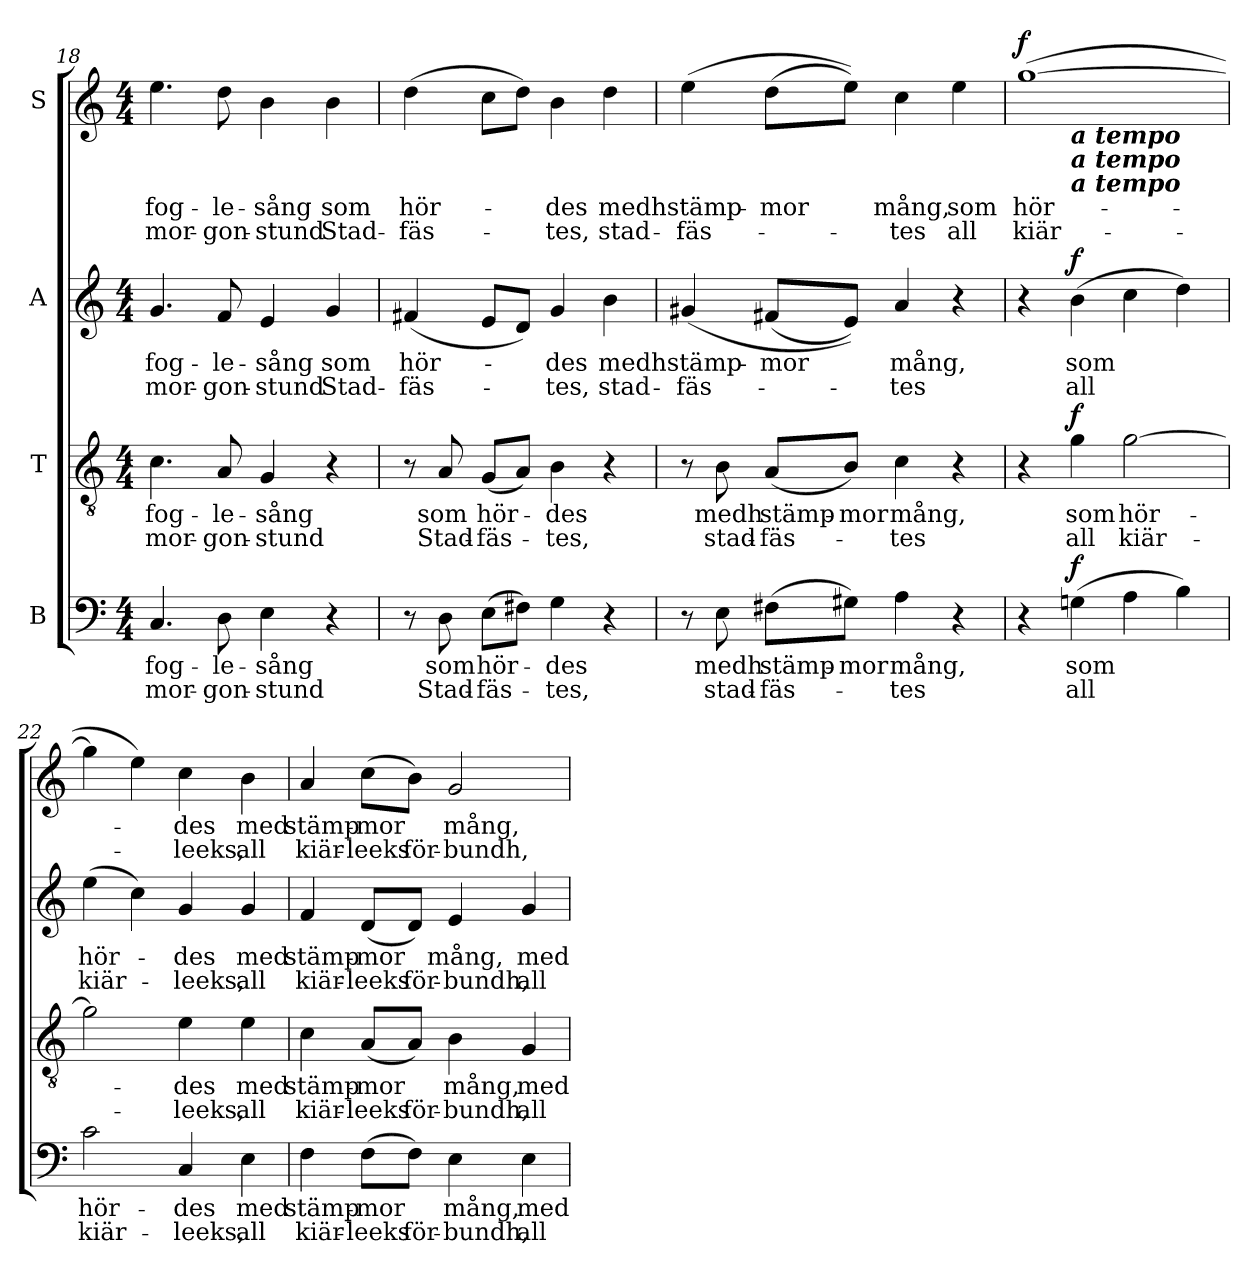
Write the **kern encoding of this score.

**kern	**text	**text	**dynam	**kern	**text	**text	**dynam	**kern	**text	**text	**dynam	**kern	**text	**text	**dynam
*part4	*part4	*part4	*part4	*part3	*part3	*part3	*part3	*part2	*part2	*part2	*part2	*part1	*part1	*part1	*part1
*staff4	*staff4	*staff4	*staff4	*staff3	*staff3	*staff3	*staff3	*staff2	*staff2	*staff2	*staff2	*staff1	*staff1	*staff1	*staff1
*I"B	*	*	*	*I"T	*	*	*	*I"A	*	*	*	*I"S	*	*	*
*clefF4	*	*	*	*clefGv2	*	*	*	*clefG2	*	*	*	*clefG2	*	*	*
*k[]	*	*	*	*k[]	*	*	*	*k[]	*	*	*	*k[]	*	*	*
*C:	*	*	*	*C:	*	*	*	*C:	*	*	*	*C:	*	*	*
*M4/4	*	*	*	*M4/4	*	*	*	*M4/4	*	*	*	*M4/4	*	*	*
=18	=18	=18	=18	=18	=18	=18	=18	=18	=18	=18	=18	=18	=18	=18	=18
!	!LO:LY:b	!LO:LY:b	!	!	!	!	!	!	!	!	!	!	!	!	!
!	!	!	!	!	!LO:LY:b	!LO:LY:b	!	!	!	!	!	!	!	!	!
!	!	!	!	!	!	!	!	!	!LO:LY:b	!LO:LY:b	!	!	!	!	!
!	!	!	!	!	!	!	!	!	!	!	!	!	!LO:LY:b	!LO:LY:b	!
4.C/	fog-	mor-	.	4.c\	fog-	mor-	.	4.g/	fog-	mor-	.	4.ee\	fog-	mor-	.
!	!LO:LY:b	!LO:LY:b	!	!	!	!	!	!	!	!	!	!	!	!	!
!	!	!	!	!	!LO:LY:b	!LO:LY:b	!	!	!	!	!	!	!	!	!
!	!	!	!	!	!	!	!	!	!LO:LY:b	!LO:LY:b	!	!	!	!	!
!	!	!	!	!	!	!	!	!	!	!	!	!	!LO:LY:b	!LO:LY:b	!
8D\	-le-	-gon-	.	8A/	-le-	-gon-	.	8f/	-le-	-gon-	.	8dd\	-le-	-gon-	.
!	!LO:LY:b	!LO:LY:b	!	!	!	!	!	!	!	!	!	!	!	!	!
!	!	!	!	!	!LO:LY:b	!LO:LY:b	!	!	!	!	!	!	!	!	!
!	!	!	!	!	!	!	!	!	!LO:LY:b	!LO:LY:b	!	!	!	!	!
!	!	!	!	!	!	!	!	!	!	!	!	!	!LO:LY:b	!LO:LY:b	!
4E\	-sång	-stund	.	4G/	-sång	-stund	.	4e/	-sång	-stund	.	4b\	-sång	-stund	.
!	!	!	!	!	!	!	!	!	!LO:LY:b	!LO:LY:b	!	!	!	!	!
!	!	!	!	!	!	!	!	!	!	!	!	!	!LO:LY:b	!LO:LY:b	!
4r	.	.	.	4r	.	.	.	4g/	som	Stad-	.	4b\	som	Stad-	.
!!LO:LB:g=z
=19	=19	=19	=19	=19	=19	=19	=19	=19	=19	=19	=19	=19	=19	=19	=19
!	!	!	!	!	!	!	!	!	!LO:LY:b	!LO:LY:b	!	!	!	!	!
!	!	!	!	!	!	!	!	!	!	!	!	!	!LO:LY:b	!LO:LY:b	!
8r	.	.	.	8r	.	.	.	(<4f#X/	hör-	-fäs-	.	(>4dd\	hör-	-fäs-	.
!	!LO:LY:b	!LO:LY:b	!	!	!	!	!	!	!	!	!	!	!	!	!
!	!	!	!	!	!LO:LY:b	!LO:LY:b	!	!	!	!	!	!	!	!	!
8D\	som	Stad-	.	8A/	som	Stad-	.	.	.	.	.	.	.	.	.
!	!LO:LY:b	!LO:LY:b	!	!	!	!	!	!	!	!	!	!	!	!	!
!	!	!	!	!	!LO:LY:b	!LO:LY:b	!	!	!	!	!	!	!	!	!
(>8E\L	hör-	-fäs-	.	(<8G/L	hör-	-fäs-	.	8e/L	.	.	.	8cc\L	.	.	.
8F#X\J)	.	.	.	8A/J)	.	.	.	8d/J)	.	.	.	8dd\J)	.	.	.
!	!LO:LY:b	!LO:LY:b	!	!	!	!	!	!	!	!	!	!	!	!	!
!	!	!	!	!	!LO:LY:b	!LO:LY:b	!	!	!	!	!	!	!	!	!
!	!	!	!	!	!	!	!	!	!LO:LY:b	!LO:LY:b	!	!	!	!	!
!	!	!	!	!	!	!	!	!	!	!	!	!	!LO:LY:b	!LO:LY:b	!
4G\	-des	-tes,	.	4B\	-des	-tes,	.	4g/	-des	-tes,	.	4b\	-des	-tes,	.
!	!	!	!	!	!	!	!	!	!LO:LY:b	!LO:LY:b	!	!	!	!	!
!	!	!	!	!	!	!	!	!	!	!	!	!	!LO:LY:b	!LO:LY:b	!
4r	.	.	.	4r	.	.	.	4b\	medh	stad-	.	4dd\	medh	stad-	.
=20	=20	=20	=20	=20	=20	=20	=20	=20	=20	=20	=20	=20	=20	=20	=20
!	!	!	!	!	!	!	!	!	!LO:LY:b	!LO:LY:b	!	!	!	!	!
!	!	!	!	!	!	!	!	!	!	!	!	!	!LO:LY:b	!LO:LY:b	!
8r	.	.	.	8r	.	.	.	(<4g#X/	stämp-	-fäs-	.	(>4ee\	stämp-	-fäs-	.
!	!LO:LY:b	!LO:LY:b	!	!	!	!	!	!	!	!	!	!	!	!	!
!	!	!	!	!	!LO:LY:b	!LO:LY:b	!	!	!	!	!	!	!	!	!
8E\	medh	stad-	.	8B\	medh	stad-	.	.	.	.	.	.	.	.	.
!	!LO:LY:b	!LO:LY:b	!	!	!	!	!	!	!	!	!	!	!	!	!
!	!	!	!	!	!LO:LY:b	!LO:LY:b	!	!	!	!	!	!	!	!	!
!	!	!	!	!	!	!	!	!	!LO:LY:b	!	!	!	!	!	!
!	!	!	!	!	!	!	!	!	!	!	!	!	!LO:LY:b	!	!
(>8F#X\L	stämp-	-fäs-	.	(<8A/L	stämp-	-fäs-	.	(<8f#X/L	-mor	.	.	(>8dd\L	-mor	.	.
!	!LO:LY:b	!	!	!	!	!	!	!	!	!	!	!	!	!	!
!	!	!	!	!	!LO:LY:b	!	!	!	!	!	!	!	!	!	!
8G#X\J)	-mor	.	.	8B/J)	-mor	.	.	8e/J))	.	.	.	8ee\J))	.	.	.
!	!LO:LY:b	!LO:LY:b	!	!	!	!	!	!	!	!	!	!	!	!	!
!	!	!	!	!	!LO:LY:b	!LO:LY:b	!	!	!	!	!	!	!	!	!
!	!	!	!	!	!	!	!	!	!LO:LY:b	!LO:LY:b	!	!	!	!	!
!	!	!	!	!	!	!	!	!	!	!	!	!	!LO:LY:b	!LO:LY:b	!
4A\	mång,	-tes	.	4c\	mång,	-tes	.	4a/	mång,	-tes	.	4cc\	mång,	-tes	.
!	!	!	!	!	!	!	!	!	!	!	!	!	!LO:LY:b	!LO:LY:b	!
4r	.	.	.	4r	.	.	.	4r	.	.	.	4ee\	som	all	.
=21	=21	=21	=21	=21	=21	=21	=21	=21	=21	=21	=21	=21	=21	=21	=21
!	!	!	!	!	!	!	!	!	!	!	!	!LO:TX:a:Bi:t=a tempo	!	!	!
!	!	!	!	!	!	!	!	!	!	!	!	!	!LO:LY:b	!LO:LY:b	!LO:DY:a
*	*	*	*	*	*	*	*	*	*	*	*	*^	*	*	*
4r	.	.	.	4r	.	.	.	4r	.	.	.	(>[1gg	4ryy	hör-	kiär-	f
!	!LO:LY:b	!LO:LY:b	!	!	!	!	!	!	!	!	!	!	!	!	!	!
!	!	!	!	!	!LO:LY:b	!LO:LY:b	!	!	!	!	!	!	!	!	!	!
!	!	!	!	!	!	!	!	!	!	!	!	!	!LO:TX:b:Bi:t=a tempo	!	!	!
!	!	!	!	!	!	!	!	!	!	!	!	!	!LO:TX:b:Bi:t=a tempo	!	!	!
!	!	!	!	!	!	!	!	!	!	!	!	!	!LO:TX:b:Bi:t=a tempo	!	!	!
!	!	!	!LO:DY:a	!	!	!	!LO:DY:a	!	!LO:LY:b	!LO:LY:b	!LO:DY:a	!	!	!	!	!
(>4Gni\	som	all	f	4g\	som	all	f	(>4b\	som	all	f	.	2.ryy	.	.	.
!	!	!	!	!	!LO:LY:b	!LO:LY:b	!	!	!	!	!	!	!	!	!	!
4A\	.	.	.	[2g\	hör-	kiär-	.	4cc\	.	.	.	.	.	.	.	.
4B\)	.	.	.	.	.	.	.	4dd\)	.	.	.	.	.	.	.	.
*	*	*	*	*	*	*	*	*	*	*	*	*v	*v	*	*	*
=22	=22	=22	=22	=22	=22	=22	=22	=22	=22	=22	=22	=22	=22	=22	=22
*	*	*	*	*	*	*	*	*	*	*	*	*^	*	*	*
!	!LO:LY:b	!LO:LY:b	!	!	!	!	!	!	!	!	!	!	!	!	!	!
*	*	*	*	*	*	*	*	*	*	*	*	*v	*v	*	*	*
*	*	*	*	*	*	*	*	*	*	*	*	*^	*	*	*
!	!	!	!	!	!	!	!	!	!LO:LY:b	!LO:LY:b	!	!	!	!	!	!
*	*	*	*	*	*	*	*	*	*	*	*	*v	*v	*	*	*
2c\	hör-	kiär-	.	2g\]	.	.	.	(>4ee\	hör-	kiär-	.	4gg\]	.	.	.
.	.	.	.	.	.	.	.	4cc\)	.	.	.	4ee\)	.	.	.
!	!LO:LY:b	!LO:LY:b	!	!	!	!	!	!	!	!	!	!	!	!	!
!	!	!	!	!	!LO:LY:b	!LO:LY:b	!	!	!	!	!	!	!	!	!
!	!	!	!	!	!	!	!	!	!LO:LY:b	!LO:LY:b	!	!	!	!	!
!	!	!	!	!	!	!	!	!	!	!	!	!	!LO:LY:b	!LO:LY:b	!
4C/	-des	-leeks,	.	4e\	-des	-leeks,	.	4g/	-des	-leeks,	.	4cc\	-des	-leeks,	.
!	!LO:LY:b	!LO:LY:b	!	!	!	!	!	!	!	!	!	!	!	!	!
!	!	!	!	!	!LO:LY:b	!LO:LY:b	!	!	!	!	!	!	!	!	!
!	!	!	!	!	!	!	!	!	!LO:LY:b	!LO:LY:b	!	!	!	!	!
!	!	!	!	!	!	!	!	!	!	!	!	!	!LO:LY:b	!LO:LY:b	!
4E\	med	all	.	4e\	med	all	.	4g/	med	all	.	4b\	med	all	.
!!LO:LB:g=z
=23	=23	=23	=23	=23	=23	=23	=23	=23	=23	=23	=23	=23	=23	=23	=23
!	!LO:LY:b	!LO:LY:b	!	!	!	!	!	!	!	!	!	!	!	!	!
!	!	!	!	!	!LO:LY:b	!LO:LY:b	!	!	!	!	!	!	!	!	!
!	!	!	!	!	!	!	!	!	!LO:LY:b	!LO:LY:b	!	!	!	!	!
!	!	!	!	!	!	!	!	!	!	!	!	!	!LO:LY:b	!LO:LY:b	!
4F\	stämp-	kiär-	.	4c\	stämp-	kiär-	.	4f/	stämp-	kiär-	.	4a/	stämp-	kiär-	.
!	!LO:LY:b	!LO:LY:b	!	!	!	!	!	!	!	!	!	!	!	!	!
!	!	!	!	!	!LO:LY:b	!LO:LY:b	!	!	!	!	!	!	!	!	!
!	!	!	!	!	!	!	!	!	!LO:LY:b	!LO:LY:b	!	!	!	!	!
!	!	!	!	!	!	!	!	!	!	!	!	!	!LO:LY:b	!LO:LY:b	!
(>8F\L	-mor	-leeks	.	(<8A/L	-mor	-leeks	.	(<8d/L	-mor	-leeks	.	(>8cc\L	-mor	-leeks	.
!	!	!LO:LY:b	!	!	!	!	!	!	!	!	!	!	!	!	!
!	!	!	!	!	!	!LO:LY:b	!	!	!	!	!	!	!	!	!
!	!	!	!	!	!	!	!	!	!	!LO:LY:b	!	!	!	!	!
!	!	!	!	!	!	!	!	!	!	!	!	!	!	!LO:LY:b	!
8F\J)	.	för-	.	8A/J)	.	för-	.	8d/J)	.	för-	.	8b\J)	.	för-	.
!	!LO:LY:b	!LO:LY:b	!	!	!	!	!	!	!	!	!	!	!	!	!
!	!	!	!	!	!LO:LY:b	!LO:LY:b	!	!	!	!	!	!	!	!	!
!	!	!	!	!	!	!	!	!	!LO:LY:b	!LO:LY:b	!	!	!	!	!
!	!	!	!	!	!	!	!	!	!	!	!	!	!LO:LY:b	!LO:LY:b	!
4E\	mång,	-bundh,	.	4B\	mång,	-bundh,	.	4e/	mång,	-bundh,	.	2g/	mång,	-bundh,	.
!	!LO:LY:b	!LO:LY:b	!	!	!	!	!	!	!	!	!	!	!	!	!
!	!	!	!	!	!LO:LY:b	!LO:LY:b	!	!	!	!	!	!	!	!	!
!	!	!	!	!	!	!	!	!	!LO:LY:b	!LO:LY:b	!	!	!	!	!
4E\	med	all	.	4G/	med	all	.	4g/	med	all	.	.	.	.	.
=	=	=	=	=	=	=	=	=	=	=	=	=	=	=	=
*-	*-	*-	*-	*-	*-	*-	*-	*-	*-	*-	*-	*-	*-	*-	*-
